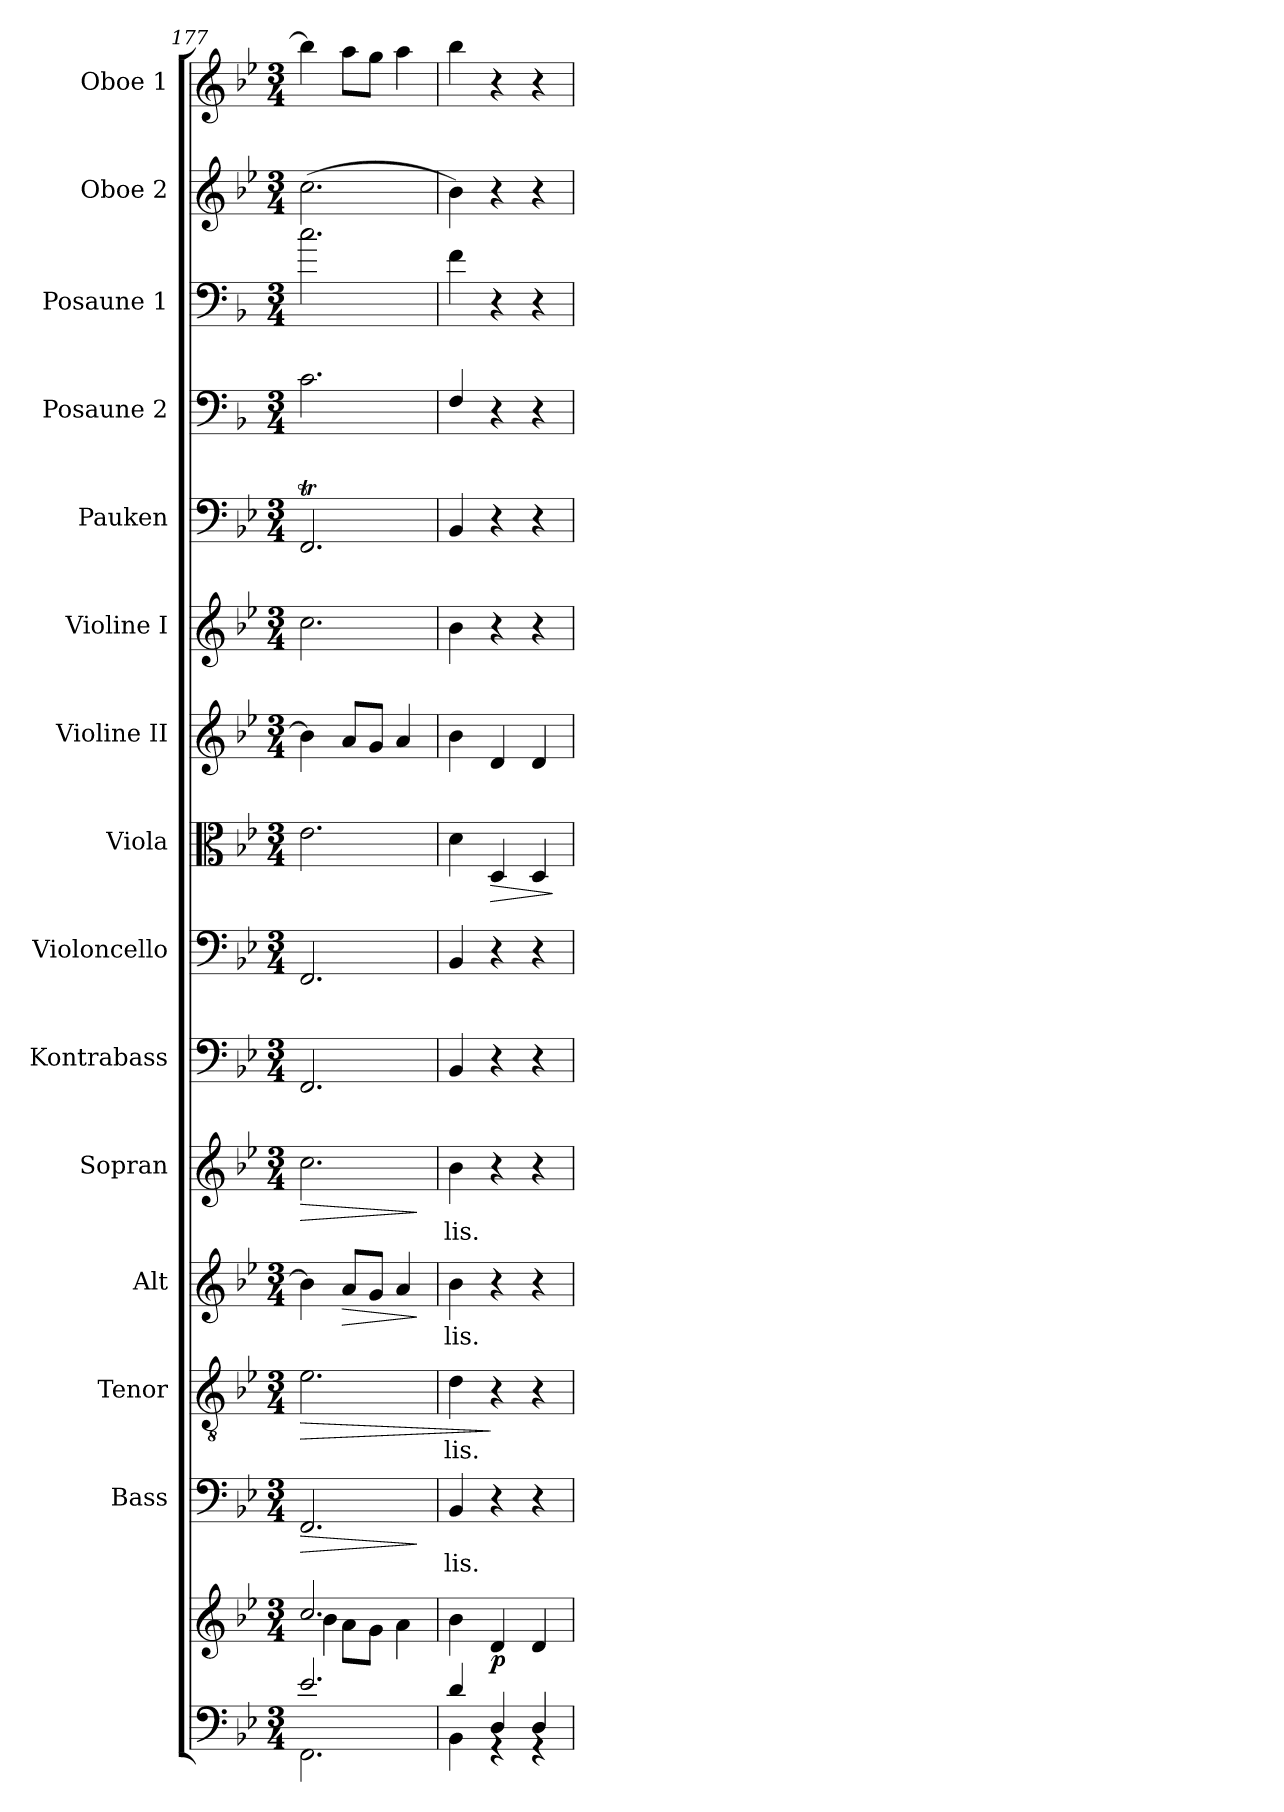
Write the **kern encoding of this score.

**kern	**kern	**dynam	**kern	**text	**dynam	**kern	**text	**dynam	**kern	**text	**dynam	**kern	**text	**dynam	**kern	**kern	**kern	**dynam	**kern	**kern	**kern	**kern	**kern	**kern	**kern
*part15	*part15	*part15	*part14	*part14	*part14	*part13	*part13	*part13	*part12	*part12	*part12	*part11	*part11	*part11	*part10	*part9	*part8	*part8	*part7	*part6	*part5	*part4	*part3	*part2	*part1
*staff16	*staff15	*staff15/16	*staff14	*staff14	*staff14	*staff13	*staff13	*staff13	*staff12	*staff12	*staff12	*staff11	*staff11	*staff11	*staff10	*staff9	*staff8	*staff8	*staff7	*staff6	*staff5	*staff4	*staff3	*staff2	*staff1
*	*	*	*I"Bass	*	*	*I"Tenor	*	*	*I"Alt	*	*	*I"Sopran	*	*	*I"Kontrabass	*I"Violoncello	*I"Viola	*	*I"Violine II	*I"Violine I	*I"Pauken	*I"Posaune 2	*I"Posaune 1	*I"Oboe 2	*I"Oboe 1
*	*	*	*I'B.	*	*	*I'T.	*	*	*I'A.	*	*	*I'S.	*	*	*I'Kb.	*I'Vc.	*I'Vla.	*	*I'Vl. II	*I'Vl. I	*I'Pk.	*I'Pos. 2	*I'Pos. 1	*I'Ob. 2	*I'Ob. 1
*clefF4	*clefG2	*	*clefF4	*	*	*clefGv2	*	*	*clefG2	*	*	*clefG2	*	*	*clefF4	*clefF4	*clefC3	*	*clefG2	*clefG2	*clefF4	*clefF4	*clefF4	*clefG2	*clefG2
*	*	*	*	*	*	*	*	*	*	*	*	*	*	*	*ITrd7c12	*	*	*	*	*	*	*ITrd4c7	*ITrd4c7	*	*
*k[b-e-]	*k[b-e-]	*	*k[b-e-]	*	*	*k[b-e-]	*	*	*k[b-e-]	*	*	*k[b-e-]	*	*	*k[b-e-]	*k[b-e-]	*k[b-e-]	*	*k[b-e-]	*k[b-e-]	*k[b-e-]	*k[b-e-]	*k[b-e-]	*k[b-e-]	*k[b-e-]
*B-:	*B-:	*	*B-:	*	*	*B-:	*	*	*B-:	*	*	*B-:	*	*	*B-:	*B-:	*B-:	*	*B-:	*B-:	*B-:	*B-:	*B-:	*B-:	*B-:
*M3/4	*M3/4	*	*M3/4	*	*	*M3/4	*	*	*M3/4	*	*	*M3/4	*	*	*M3/4	*M3/4	*M3/4	*	*M3/4	*M3/4	*M3/4	*M3/4	*M3/4	*M3/4	*M3/4
=177	=177	=177	=177	=177	=177	=177	=177	=177	=177	=177	=177	=177	=177	=177	=177	=177	=177	=177	=177	=177	=177	=177	=177	=177	=177
*^	*^	*	*	*	*	*	*	*	*	*	*	*	*	*	*	*	*	*	*	*	*	*	*	*	*
!	!	!	!	!	!	!	!LO:HP:b	!	!	!LO:HP:b	!	!	!	!	!	!LO:HP:b	!	!	!	!	!	!	!	!	!	!	!
2.e-/	2.FF\	2.cc/	4b-\	.	2.FF/	.	>	2.e-\	.	>	4b-\]	.	.	2.cc\	.	>	2.FFF/	2.FF/	2.e-\	.	4b-\]	2.cc\	2.FFT/	2.F\	2.f\	(>2.cc\	4bb-\]
!	!	!	!	!	!	!	!	!	!	!	!	!	!LO:HP:b	!	!	!	!	!	!	!	!	!	!	!	!	!	!
.	.	.	8a\L	.	.	.	.	.	.	.	8a/L	.	>	.	.	.	.	.	.	.	8a/L	.	.	.	.	.	8aa\L
.	.	.	8g\J	.	.	.	.	.	.	.	8g/J	.	.	.	.	.	.	.	.	.	8g/J	.	.	.	.	.	8gg\J
.	.	.	4a\	.	.	.	.	.	.	.	4a/	.	.	.	.	.	.	.	.	.	4a/	.	.	.	.	.	4aa\
*v	*v	*	*	*	*	*	*	*	*	*	*	*	*	*	*	*	*	*	*	*	*	*	*	*	*	*	*
*	*v	*v	*	*	*	*	*	*	*	*	*	*	*	*	*	*	*	*	*	*	*	*	*	*	*	*
.	.	.	.	.	]	.	.	.	.	.	]	.	.	]	.	.	.	.	.	.	.	.	.	.	.
=178	=178	=178	=178	=178	=178	=178	=178	=178	=178	=178	=178	=178	=178	=178	=178	=178	=178	=178	=178	=178	=178	=178	=178	=178	=178
*^	*	*	*	*	*	*	*	*	*	*	*	*	*	*	*	*	*	*	*	*	*	*	*	*	*
!	!	!	!	!	!LO:LY:b	!	!	!LO:LY:b	!	!	!LO:LY:b	!	!	!LO:LY:b	!	!	!	!	!	!	!	!	!	!	!	!
4d/	4BB-\	4b-\	.	4BB-/	-lis.	.	4d\	-lis.	.	4b-\	-lis.	.	4b-\	-lis.	.	4BBB-/	4BB-/	4d\	.	4b-\	4b-\	4BB-/	4BB-/	4B-\	4b-\)	4bb-\
!	!	!	!LO:DY:b	!	!	!	!	!	!	!	!	!	!	!	!	!	!	!	!LO:HP:b	!	!	!	!	!	!	!
4D/	4rFF	4d/	p	4r	.	.	4r	.	]	4r	.	.	4r	.	.	4r	4r	4D/	>	4d/	4r	4r	4r	4r	4r	4r
4D/	4rFF	4d/	.	4r	.	.	4r	.	.	4r	.	.	4r	.	.	4r	4r	4D/	.	4d/	4r	4r	4r	4r	4r	4r
*v	*v	*	*	*	*	*	*	*	*	*	*	*	*	*	*	*	*	*	*	*	*	*	*	*	*	*
.	.	.	.	.	.	.	.	.	.	.	.	.	.	.	.	.	.	]	.	.	.	.	.	.	.
=	=	=	=	=	=	=	=	=	=	=	=	=	=	=	=	=	=	=	=	=	=	=	=	=	=
*-	*-	*-	*-	*-	*-	*-	*-	*-	*-	*-	*-	*-	*-	*-	*-	*-	*-	*-	*-	*-	*-	*-	*-	*-	*-
